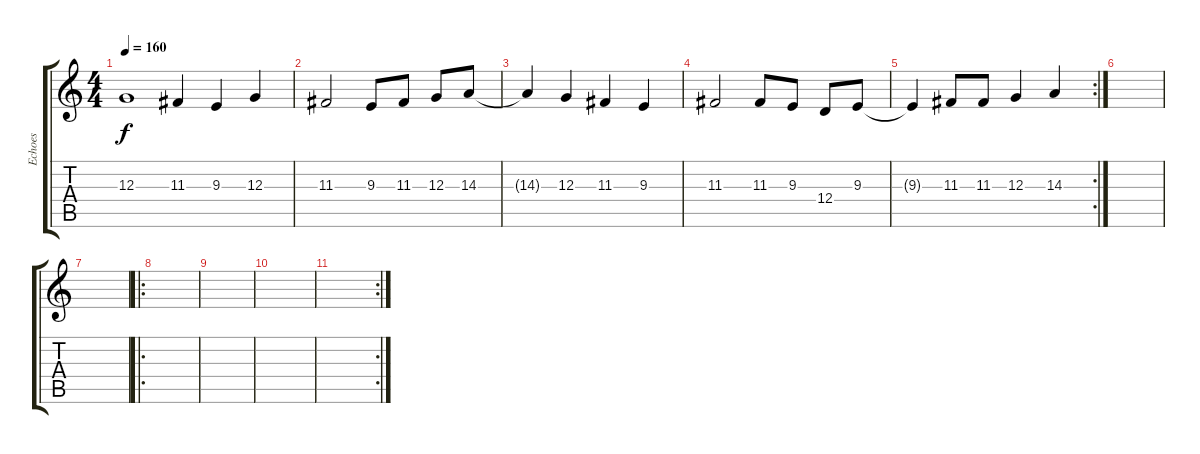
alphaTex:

\track ("Echoes" "Echoes") {instrument fx7echoes}
\staff {score tabs}
\tuning (E4 B3 G3 D3 A2 E2) {hide}
\ts (4 4)
\tempo 160
\clef g2
\ks c
12.3{t}.1{dy f} 11.3.4 9.3.4 12.3.4 |
11.3.2 9.3.8 11.3.8 12.3.8 14.3.8 |
14.3{t}.4 12.3.4 11.3.4 9.3.4 |
11.3.2 11.3.8 9.3.8 12.4.8 9.3.8 |
\rc 2
9.3{t}.4 11.3.8 11.3.8 12.3.4 14.3.4 |
|
|
\ro
|
|
|
\rc 2
